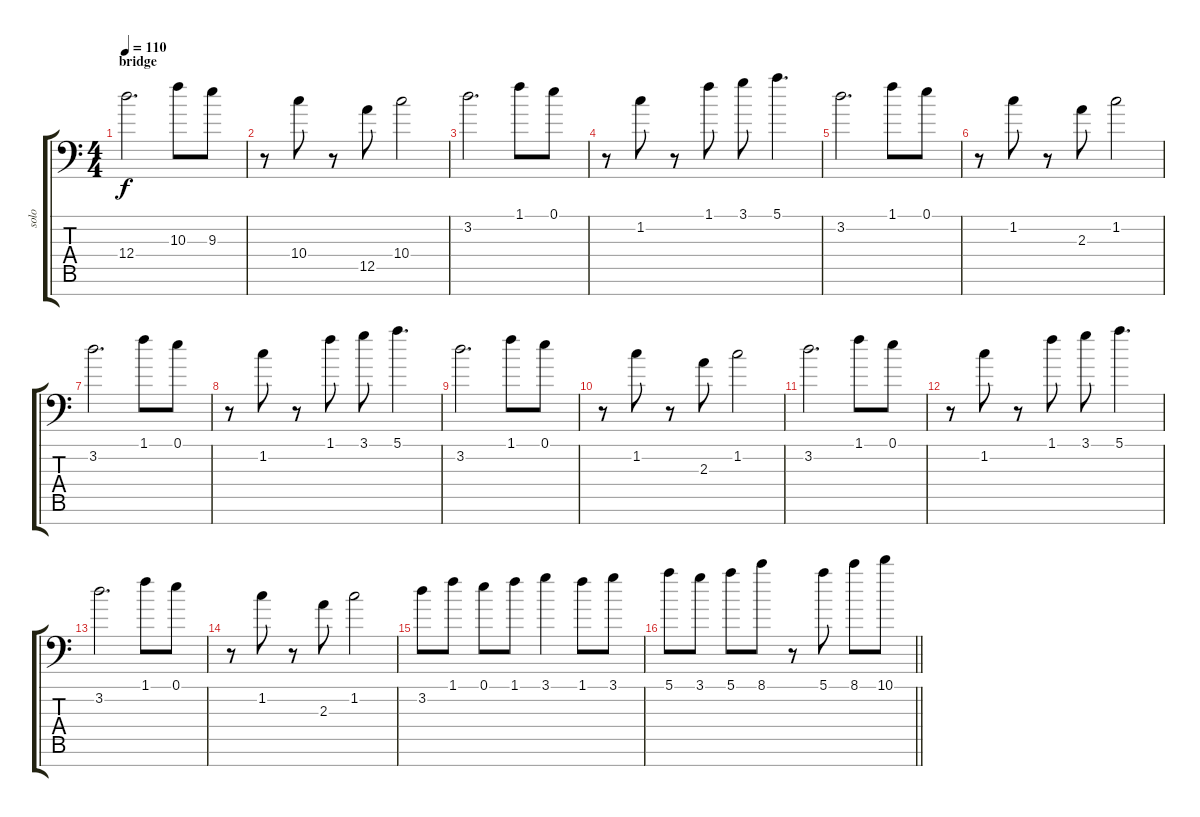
\track ("solo" "solo") {instrument distortionguitar}
\staff {score tabs}
\tuning (E4 B3 G3 D3 A2 E2 A1) {hide}
\ts (4 4)
\section ("" "bridge")
\tempo 110
\clef f4
\ks c
12.4.2{d dy f} 10.3.8 9.3.8 |
r.8 10.4.8 r.8 12.5.8 10.4.2 |
3.2.2{d} 1.1.8 0.1.8 |
r.8 1.2.8 r.8 1.1.8 3.1.8 5.1.4{d} |
3.2.2{d} 1.1.8 0.1.8 |
r.8 1.2.8 r.8 2.3.8 1.2.2 |
3.2.2{d} 1.1.8 0.1.8 |
r.8 1.2.8 r.8 1.1.8 3.1.8 5.1.4{d} |
3.2.2{d} 1.1.8 0.1.8 |
r.8 1.2.8 r.8 2.3.8 1.2.2 |
3.2.2{d} 1.1.8 0.1.8 |
r.8 1.2.8 r.8 1.1.8 3.1.8 5.1.4{d} |
3.2.2{d} 1.1.8 0.1.8 |
r.8 1.2.8 r.8 2.3.8 1.2.2 |
3.2.8 1.1.8 0.1.8 1.1.8 3.1.4 1.1.8 3.1.8 |
\barLineRight lightlight
5.1.8 3.1.8 5.1.8 8.1.8 r.8 5.1.8 8.1.8 10.1.8
